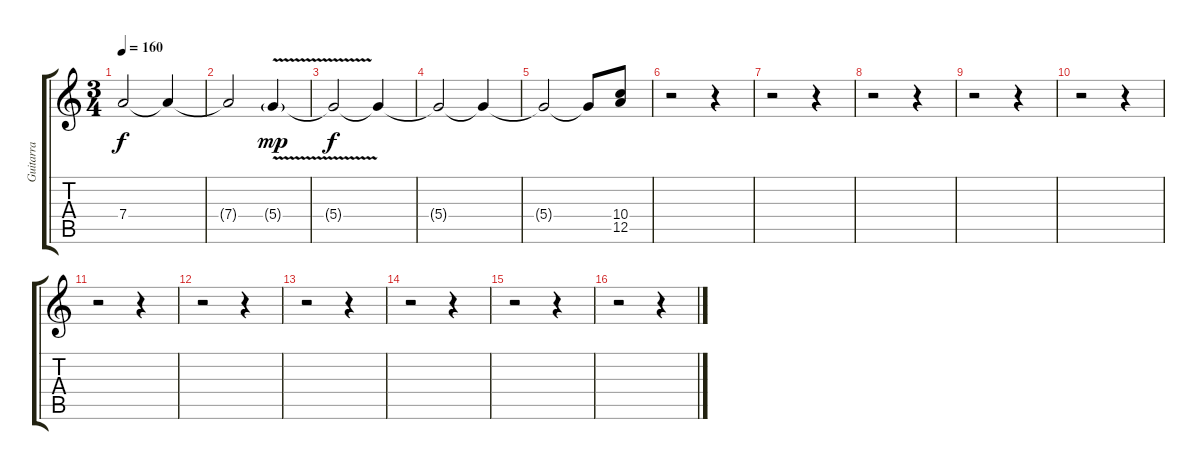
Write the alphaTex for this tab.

\track ("Guitarra" "Guitarra") {instrument distortionguitar}
\staff {score tabs}
\tuning (E4 B3 G3 D3 A2 E2) {hide}
\ts (3 4)
\tempo 160
\clef g2
\ks c
7.4{t}.2{dy f} 7.4{t}.4 |
7.4{t}.2 5.4{v g}.4{dy mp} |
5.4{t}.2{dy f} 5.4{t}.4 |
5.4{t}.2 5.4{t}.4 |
5.4{t}.2 5.4{t}.8 (10.4 12.5).8 |
r.2 r.4 |
r.2 r.4 |
r.2 r.4 |
r.2 r.4 |
r.2 r.4 |
r.2 r.4 |
r.2 r.4 |
r.2 r.4 |
r.2 r.4 |
r.2 r.4 |
r.2 r.4
